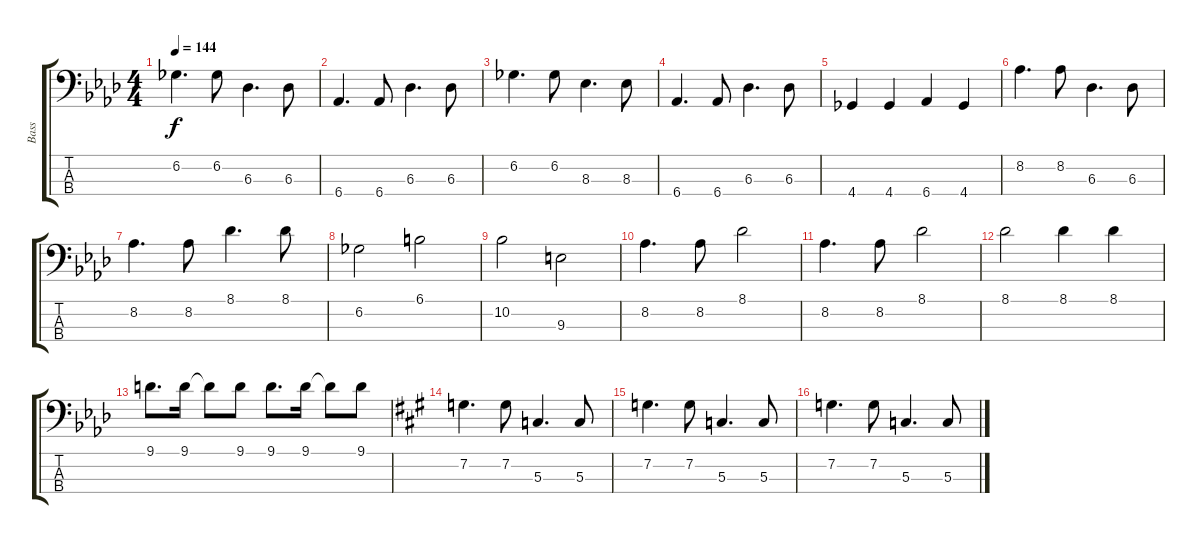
\track ("Bass" "Bass") {instrument electricbasspick}
\staff {score tabs}
\tuning (F2 C2 G1 D1) {hide}
\ts (4 4)
\tempo 144
\clef f4
\ks ab
6.2.4{d dy f} 6.2.8 6.3.4{d} 6.3.8 |
6.4.4{d} 6.4.8 6.3.4{d} 6.3.8 |
6.2.4{d} 6.2.8 8.3.4{d} 8.3.8 |
6.4.4{d} 6.4.8 6.3.4{d} 6.3.8 |
4.4.4 4.4.4 6.4.4 4.4.4 |
8.2.4{d} 8.2.8 6.3.4{d} 6.3.8 |
8.2.4{d} 8.2.8 8.1.4{d} 8.1.8 |
6.2.2 6.1.2 |
10.2.2 9.3.2 |
8.2.4{d} 8.2.8 8.1.2 |
8.2.4{d} 8.2.8 8.1.2 |
8.1.2 8.1.4 8.1.4 |
9.1.8{d} 9.1.16 9.1{t}.8 9.1.8 9.1.8{d} 9.1.16 9.1{t}.8 9.1.8 |
\ks a
7.2.4{d} 7.2.8 5.3.4{d} 5.3.8 |
7.2.4{d} 7.2.8 5.3.4{d} 5.3.8 |
7.2.4{d} 7.2.8 5.3.4{d} 5.3.8
